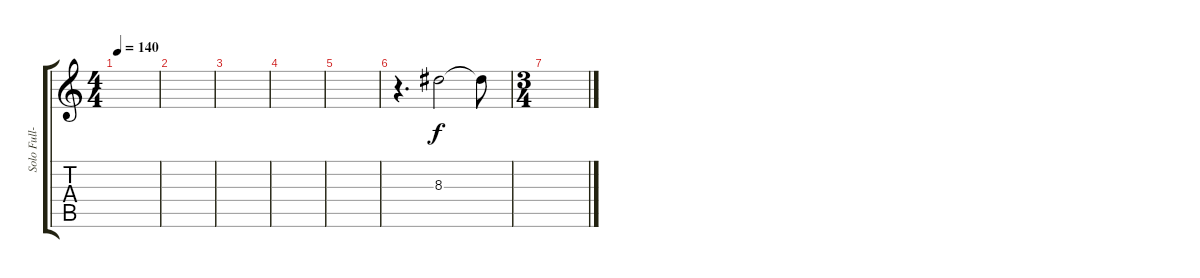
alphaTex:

\track ("Solo Full-Ins" "Solo Full-") {instrument overdrivenguitar}
\staff {score tabs}
\tuning (E4 B3 G3 D3 A2 E2) {hide}
\ts (4 4)
\tempo 140
\clef g2
\ks c
|
|
|
|
|
r.4{d} 8.3.2 8.3{t}.8 |
\ts (3 4)
